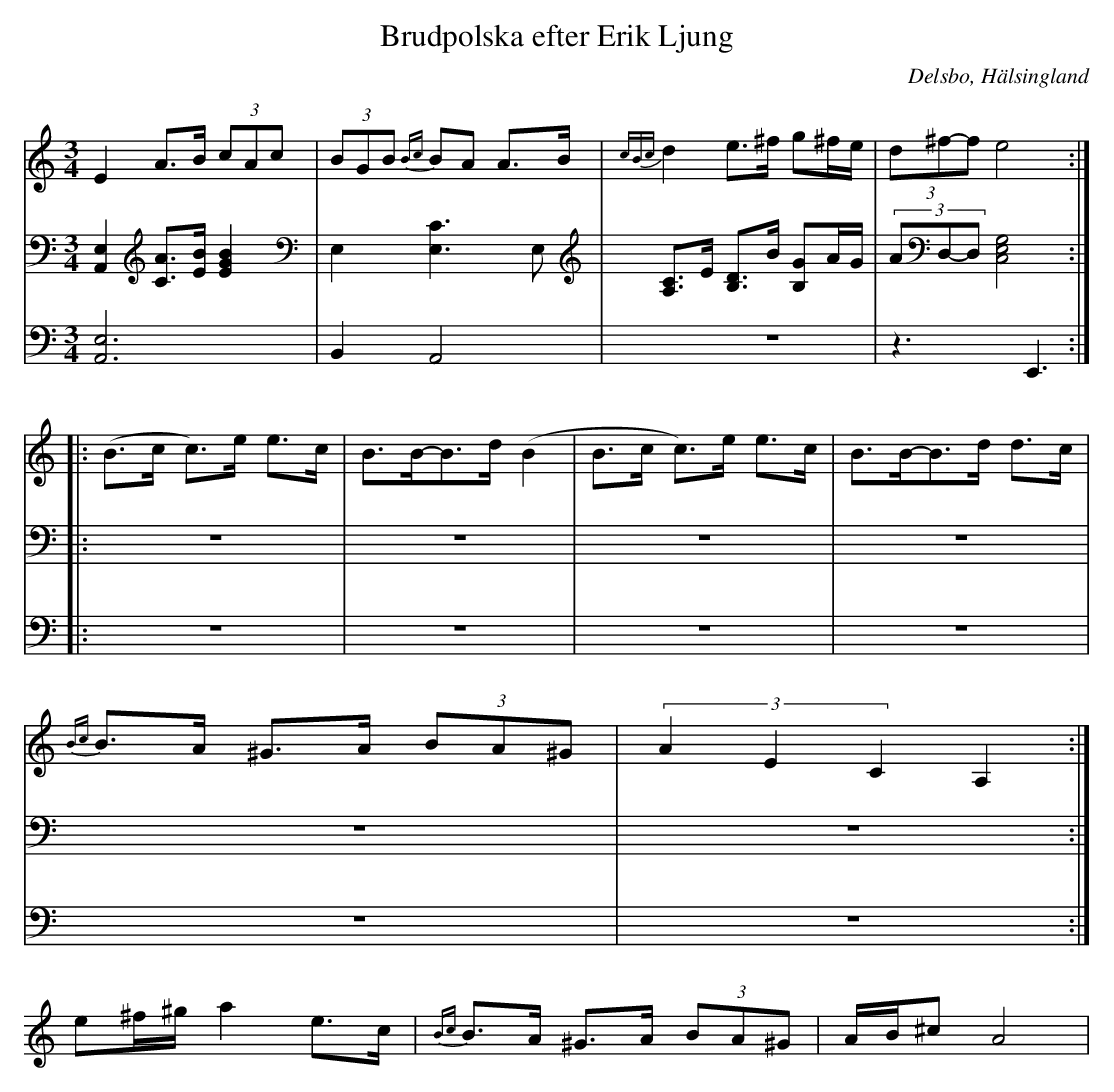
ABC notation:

X:1
T: Brudpolska efter Erik Ljung
Q: 105
O: Delsbo, Hälsingland
M: 3/4
L: 1/8
K: Am
V:1
V:2
V:3 Merge
V:1
E2 A>B (3cAc| (3BGB {Bc}BA A>B|{cBc}d2 e>^f g^f/e/|(3d^f-f e4 :|
|:(B>c c)>e e>c|B>B-B>d (B2|B>c c)>e e>c|B>B-B>d d>c|
{Bc}B>A ^G>A (3BA^G|(3A2E2C2 A,2:|
e^f/^g/ a2 e>c|{Bc}B>A ^G>A (3BA^G|A/B/^c A4|
V:2
[A,,2E,2] [AC]>[BE] [B2E2G2]|E,2 [C3E,3]E,|[A,C]>E [B,D]>B [B,G]A/G/|(3AD,-D, [E,4G,4C,4]:|
|:z6|z6|z6|z6|
z6|z6:|
V:3
[A,,6E,6]|B,,2 A,,4|z6|z3 [E,,3]:|
|:z6|z6|z6|z6|
z6|z6:|
